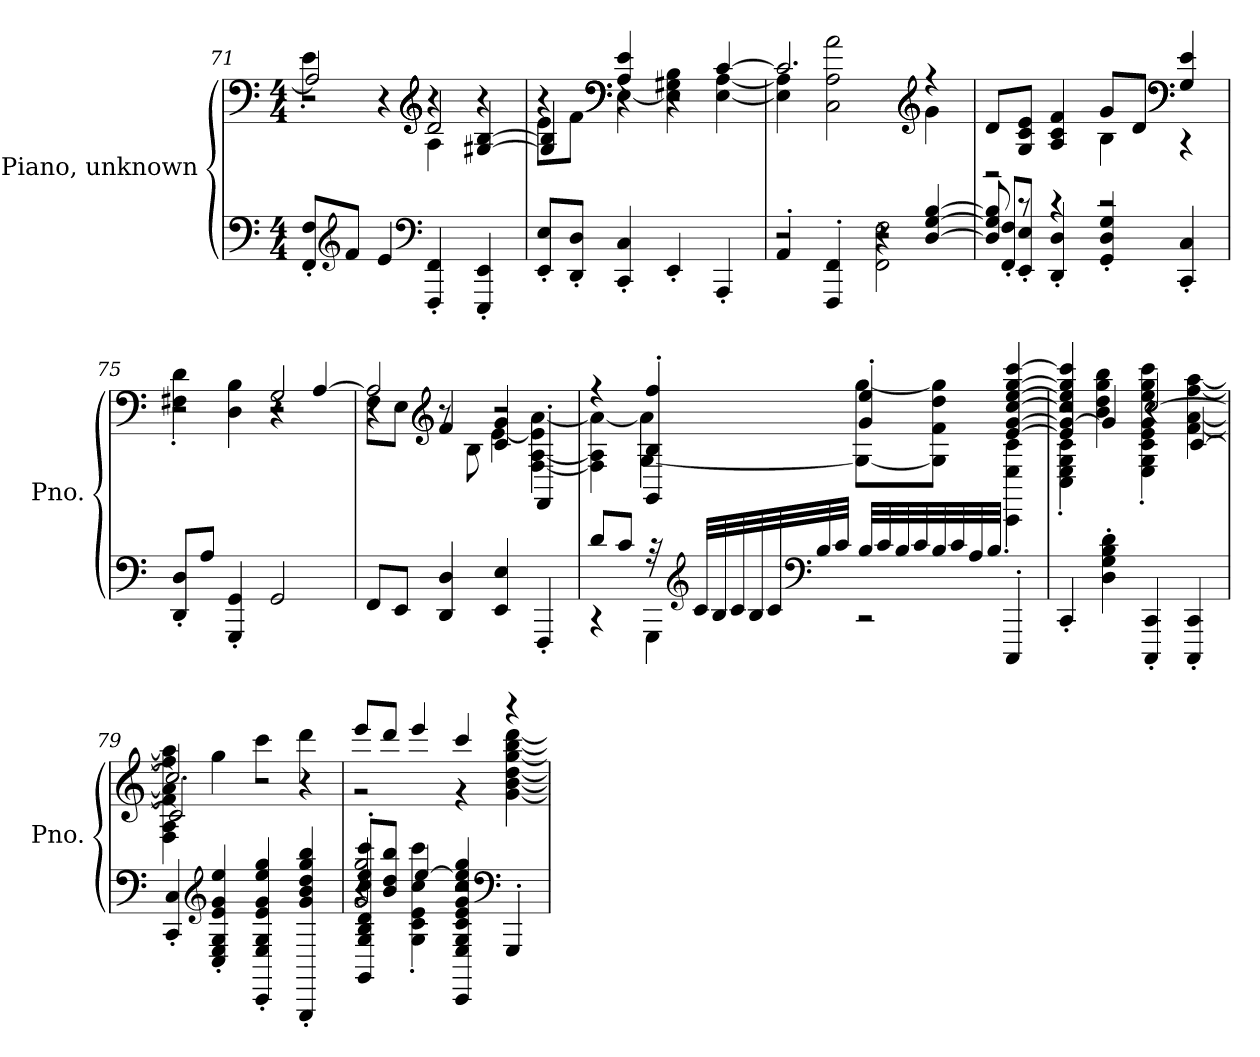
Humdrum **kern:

**kern	**kern
*part1	*part1
*staff2	*staff1
*I"Piano, unknown	*
*I'Pno.	*
*clefF4	*clefF4
*k[]	*k[]
*M4/4	*M4/4
=71	=71
*	*^
*	*	*^
8FF/' 8F/'L	2r	4e'\	2A/]
*clefG2	*	*	*
8f/J	.	.	.
4e/	.	4r	.
*clefF4	*clefG2	*	*
4FFF/' 4FF/'	2d/	4A\	4r
4EEE/' 4EE/'	.	4r	[4G#X/ [4B/
=72	=72	=72	=72
8EE/' 8E/'L	4r	8e\L	4G#/] 4B/]
8DD/' 8D/'J	.	8f\J	.
*	*clefF4	*	*
4CC/' 4C/'	4A/ 4e/	[4E\	4r
4EE'/	4r	4E\] 4G#X\ 4B\	2r
4AAA'/	[4c/	[4E\ [4A\	.
*	*	*v	*v
!!LO:LB:g=z
=73	=73	=73
*^	*	*
*	*^	*	*
2r	2r	4AA'/	2.c/]	4E\] 4A\]
.	.	4FFF/' 4FF/'	.	2C\ 2A\ 2a\
4r	2FF\ 2F\	2r	.	.
*	*	*	*clefG2	*
[4D/ [4G/ [4B/	.	.	4r	4g\
*	*v	*v	*	*
=74	=74	=74	=74
8D/] 8G/] 8B/]	8FF/' 8F/'L	8d/L	2r
8r	8EE/' 8E/'J	8G/ 8c/ 8e/J	.
4r	4DD/' 4D/'	4A/ 4c/ 4f/	.
2r	4GG/' 4D/' 4G/'	8g/L	4B\
.	.	8d/J	.
*	*	*clefF4	*
.	4CC/' 4C/'	4G/ 4e/	4r
*v	*v	*	*
=75	=75	=75
*	*	*^
8DD/' 8D/'L	2r	4F#X\' 4d\'	2r
8A/J	.	.	.
4GGG/' 4GG/'	.	4D\ 4B\	.
2GG/	2G/	2r	4r
.	.	.	[4A/
=76	=76	=76	=76
8FF/L	4r	8F\L	2A/]
8EE/J	.	8E\J	.
*	*clefG2	*	*
4DD/ 4D/	4f/	8r	.
.	.	8B\	.
4EE/ 4E/	4c/ 4g/	[4e\	2r
4FFF'/	4FF'/	[4F\ [4A\ 4e\] [4a\	.
*	*	*v	*v
!!LO:PB:g=z
=77	=77	=77
*^	*	*
8d/L	4r	4r	4F\] 4A\] 4a\_
8c/J	.	.	.
32r	4GGG\	4GG/' 4B/' 4ff/'	[4G\ 4a\]
*clefG2	*	*	*
32c/LLL	.	.	.
32B/	.	.	.
32c/	.	.	.
32B/	.	.	.
32c/	.	.	.
*clefF4	*	*	*
32B/	.	.	.
32c/JJJ	.	.	.
32B/LLL	2r	4g/' 4ee/'	8G\_ [8gg\L
32c/	.	.	.
32B/	.	.	.
32c/	.	.	.
32B/	.	.	8G\] 8f\ 8dd\ 8gg\]J
32c/	.	.	.
32A/	.	.	.
32B/JJJ	.	.	.
4CCC'/	.	[4e/ [4g/ [4cc/ [4ee/ [4gg/ [4ccc/	4CC\' 4E\' 4c\'
*v	*v	*	*
=78	=78	=78
*	*	*^
4CC'/	4e/] 4g/_ 4cc/] 4ee/] 4gg/] 4ccc/]	4C\' 4E\' 4G\' 4c\'	2r
4D\' 4G\' 4B\' 4d\'	4g/]	4b\ 4dd\ 4gg\ 4bb\	.
4CCC/' 4CC/'	[2cc/	4E\' 4G\' 4c\' 4e\' 4g\' 4ee\' 4gg\' 4ccc\'	4r
4CCC/' 4CC/'	.	[4f\ [4a\ [4ff\ [4aa\	[4c/
=79	=79	=79	=79
4CC/' 4C/'	2.cc/]	4F\ 4A\ 4f\] 4a\] 4ff\] 4aa\]	2c/]
*clefG2	*	*	*
4C/' 4E/' 4G/' 4e/' 4g/' 4ee/'	.	4gg\	.
4CC/' 4E/' 4G/' 4e/' 4g/' 4ee/' 4gg/'	.	4ccc\	2r
4GGG/' 4g/' 4b/' 4dd/' 4gg/' 4bb/'	4r	4ddd\	.
*	*	*v	*v
!!LO:LB:g=z
=80	=80	=80
*^	*	*
*	*^	*	*
2g/ 2gg/	4r	8GG/' 8G/' 8B/' 8d/' 8cc/' 8ee/' 8ccc/'L	8eee/L	2r
.	.	8b/ 8dd/ 8bb/J	8ddd/J	.
.	4G\' 4c\' 4e\' 4cc\' 4ccc\'	[4ee/	4eee/	.
2r	2r	4CC/ 4E/ 4G/ 4c/ 4e/ 4g/ 4cc/ 4ee/] 4gg/	4ccc/	4r
*clefF4	*	*	*	*
.	.	4GGG'/	4r	[4g\ [4b\ [4dd\ [4gg\ [4bb\ [4ddd\
*v	*v	*v	*	*
*	*v	*v
=	=
*-	*-
